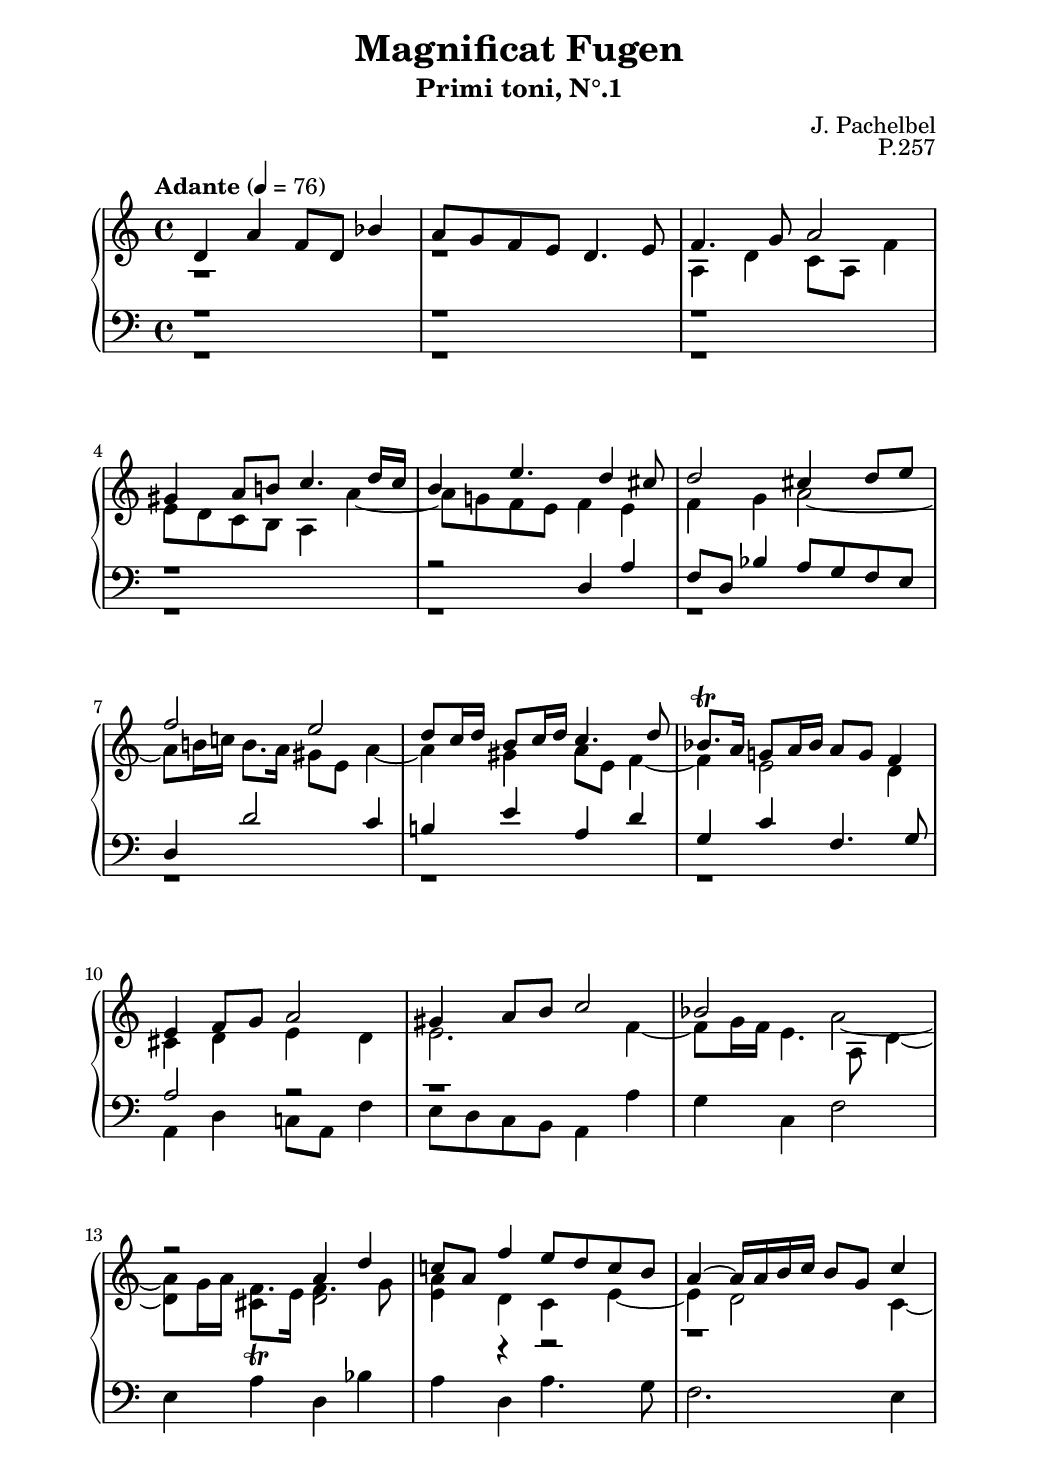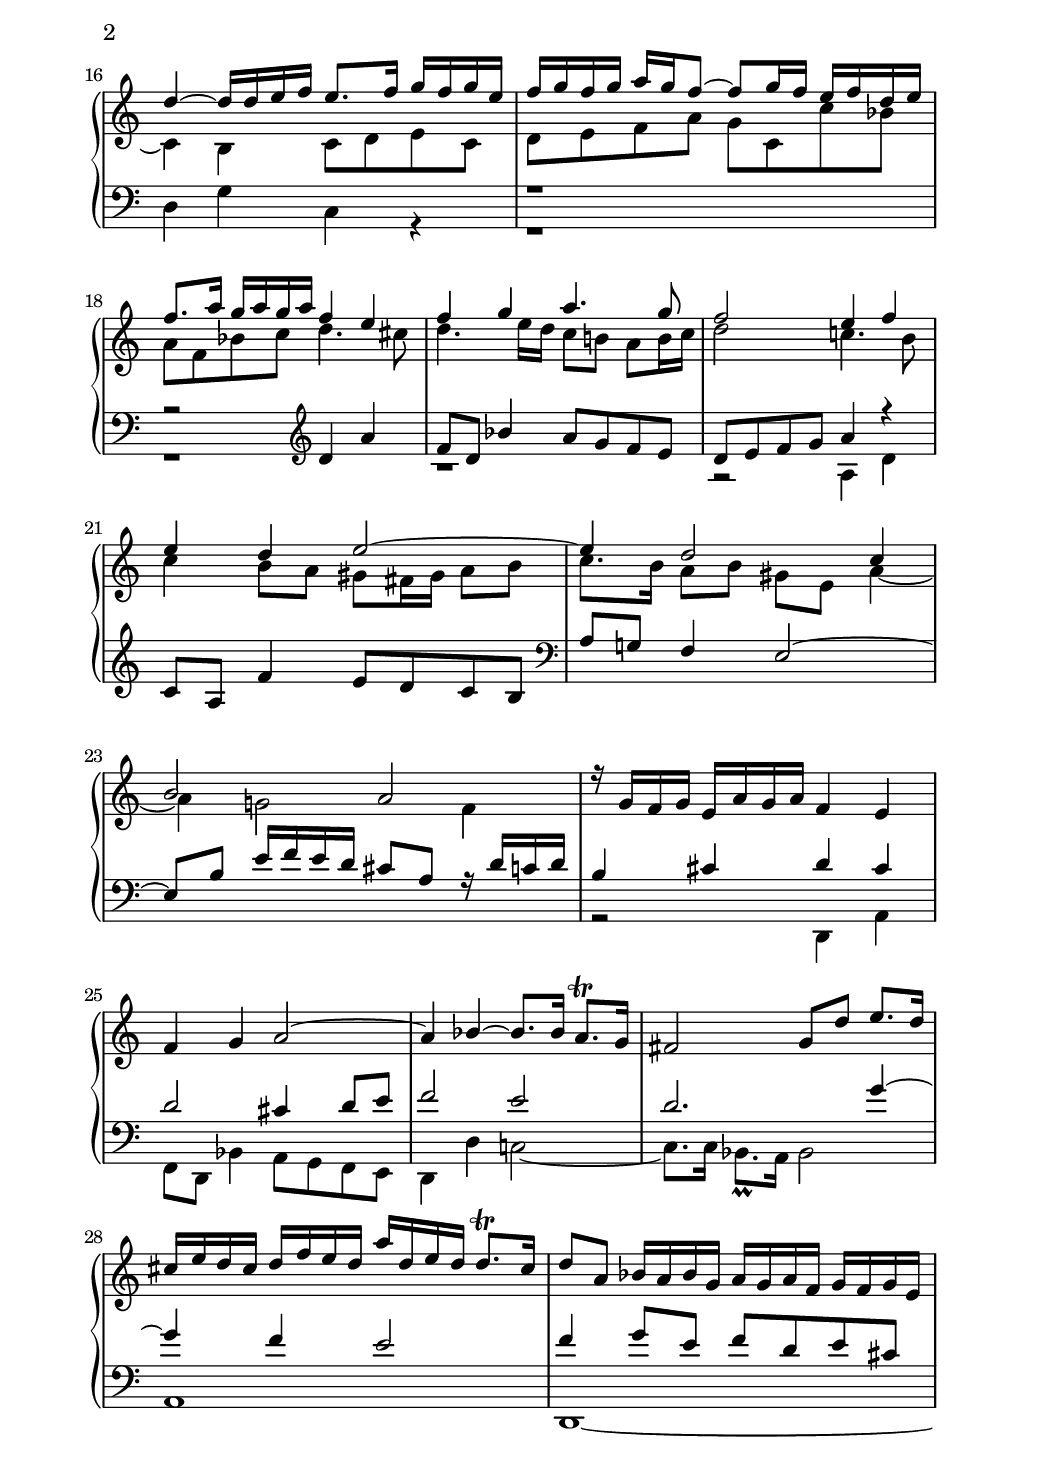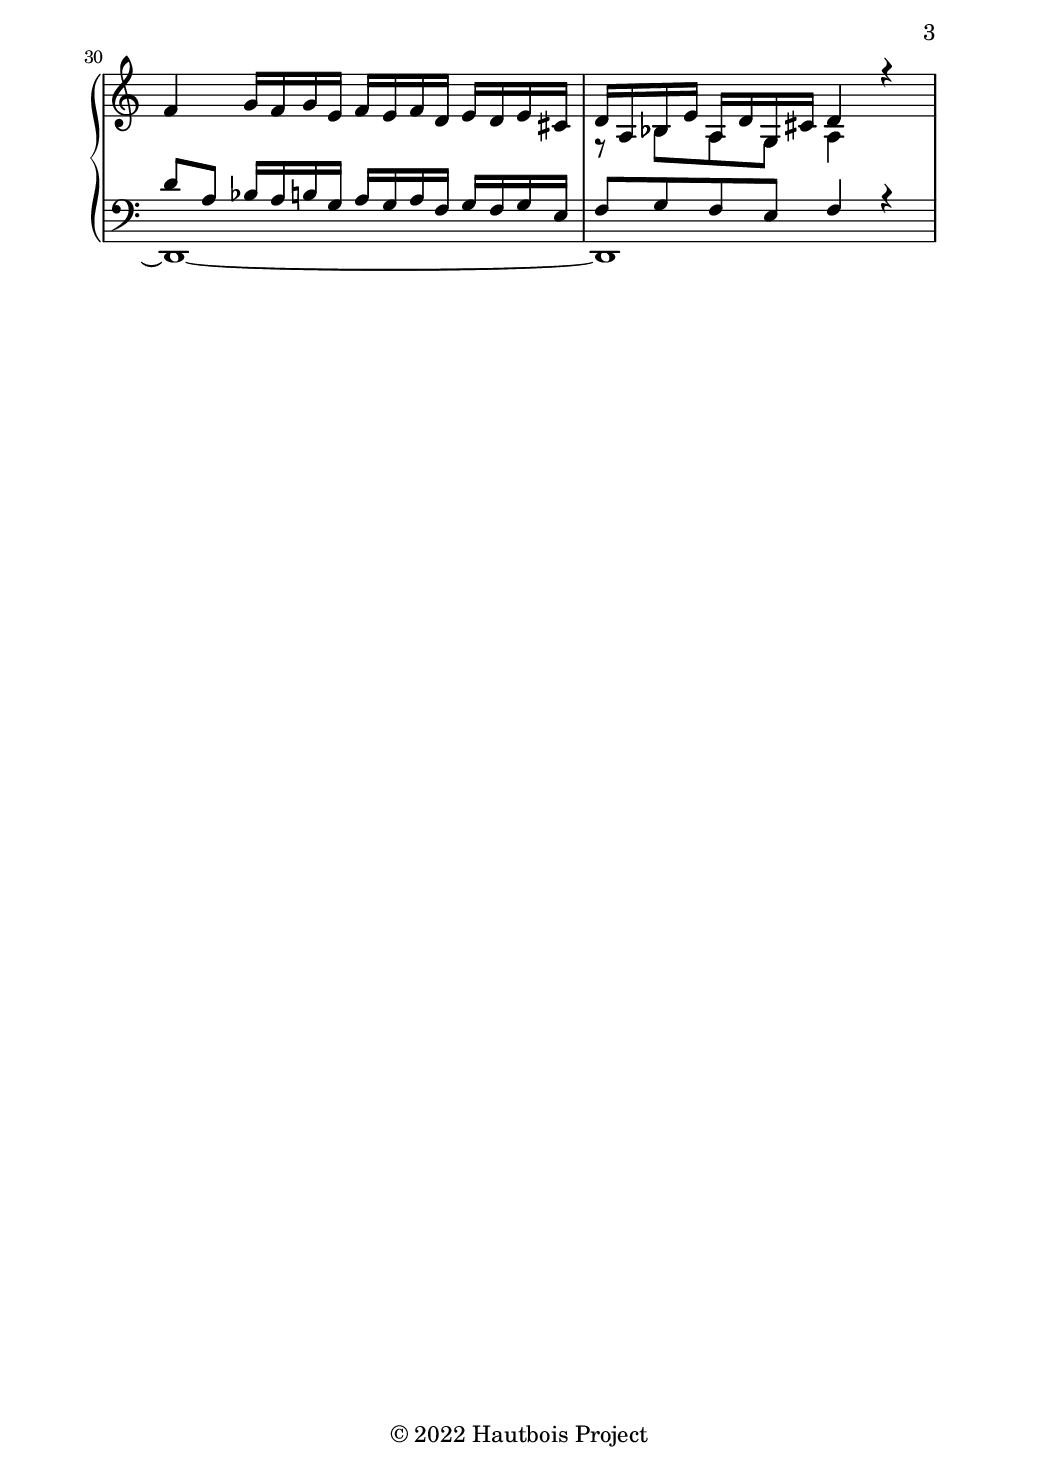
%! Title: Magnificat primi toni
%! Subtitle: No.1 P.257
%! Subsubtitle:
%! Type: raw
%! Status: review
%! Remark:

\version "2.22.1"
%% Generated by lilypond-book
%% Options: [exampleindent=10.16\mm,indent=0\mm,line-width=14.5\cm,noragged-right,papersize=a5,quote]
%\include "lilypond-book-preamble.ly"
\include "italiano.ly"

%****************************************************************
% Start cut-&-pastable-section

%****************************************************************

\paper {
  % Set paper
  #(set-paper-size "b5")
  indent = 0\mm
  line-width = 145\mm
  ragged-right = ##f
  line-width = #(- line-width (* mm 3.000000) (* mm 1))
}

\layout {
  
}

%*****************************************
%  Set Header
%*****************************************
\header {
  title = "Magnificat Fugen"
  subtitle = "Primi toni, N°.1"
  subsubtitle = ""
  composer = "J. Pachelbel"
  opus = "P.257"
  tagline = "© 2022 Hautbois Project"
}

%*****************************************
% Start Voice
% Write the voices here
%*****************************************
MyMeter = \time 4/4
MyKey = \key do \major
MyTempo = \tempo "Adante" 4 = 76
PieceName = ""


% From bar 13 - 15
TempVoiceIh = \relative la'' {
  % bar 13 - 15
  s2 | r2 la,4 re4 |
  do!8 la fa'4 mi8 re do si
  la4~ la16 la si do si8 sol do4 |
}

VoiceI = \relative re' {
  %bar 1 - 4
  re4	la' fa8 re sib'4 |
  la8 sol fa mi re4. mi8 |
  fa4. sol8 la2 |
  sold4 la8 si! do4. re16 do16 |
  
  % bar 5 - 7
  si4 mi4. re4 dod8 |
  re2 dod4 re8 mi |
  fa2 mi2 |
  
  % bar 8 - 10
  re8 do16 re16 si8 do16 re16 do4. re8 |
  sib8.\trill la16 sol!8 la16 sib16 la8 sol8 fa4 |
  mi4 fa8 sol la2 |
  
  % bar 11 - 15
  sold4 la8 si do2 |
  sib2 
  <<
  {
    \voiceOne
    \TempVoiceIh
  }
  \\
  \new Voice 
  {
    \voiceTwo
    la2~ | la8 sol16 la fa8.\trill mi16 fa4. sol8 |
    la4 r4 r2 | r1 |
  }
  >>
  
  % bar 16 - 17
  re4~ re16 re mi fa mi8. fa16 sol fa sol mi |
  fa sol fa sol la sol fa8~ fa sol16 fa mi fa re mi |
  
  % bar 18 - 21
  fa8. la16 sol la sol la fa4 mi |
  fa sol la4. sol8 |
  fa2 mi4 fa |
  mi re mi2~ |
  
  % bar 22 - 24
  mi4 re2 do4 |
  si2 la |
  r16 sol fa sol mi la sol la fa4 mi |
  
  % bar 25 - 27
  fa sol la2~ |
  la4 sib~ sib8. sib16 la8.\trill sol16 |
  fad2 sol8 re' mi8. re16 |
  
  % bar 28 - 31
  dod mi re dod re fa mi re la' re, mi re re8.\trill dod16 |
  re8 la sib16 la sib sol la sol la fa sol fa sol mi |
  fa4 sol16 fa sol mi fa mi fa re mi re mi dod |
  re la sib mi la, re sol, dod re4 r4 |
  
  %\bar "|."
}

VoiceII = \relative la {
  %bar 1 - 4
  r1 | r1 | la4 re do8 la fa'4 |
  mi8 re do si la4 la'~ |
  
  % bar 5 - 7
  la8 sol! fa mi fa4 mi |
  fa sol la2~ |
  la8 si!16 do!16 si8. la16 sold8 mi8 la4~ |
  
  % bar 8 - 10
  la4 sold la8 mi fa4~ |
  fa4 mi2 re4 |
  dod re mi re |
  
  % bar 11 - 14
  mi2. fa4~ |
  % switch to lower stave (at re4)
  fa8 sol16 fa mi4. la,8 re4~ |
  re4 dod re2 |
  mi4 re do mi~ |
  
  % bar 15 - 17
  mi4 re2 do4~ |
  % switch back to upper stave at re8
  do si do8 re mi do |
  re mi fa la sol do, do' sib |
  
  % bar 18 - 21
  la fa sib do re4. dod8 |
  re4. mi16 re do8 si! la si16 do |
  re2 do!4. si8 |
  do4 si8 la sold fad16 sold la8 si |
  
  % bar 22 - 23
  do8. si16 la8 si sold mi la4~ |
  la sol!2 fa4 |
  
  % bar 24 - 30
  s1 | s1 | s1 | s1 | s1 | s1 | s1 |
  
  % bar 31
  r8 sib,8 la sol la4 s4
  
  %\bar "|."
}

VoiceIII = \relative re {
  %bar 1 - 4
  r1 | r1 | r1 | r1 |
  
  % bar 5 - 7
  r2 re4 la' |
  fa8 re sib'!4 la8 sol fa mi |
  re4 re'2 do4 |
  
  % bar 8 - 11
  si! mi la, re |
  sol, do fa,4. sol8 |
  la2 r2 |
  r1 |
  
  % bar 12 - 21
  s1 | s1 | s1 | s1 | s1 | r1 |
  r2 \clef "treble" re4 la' |
  fa8 re sib'4 la8 sol fa mi |
  re mi fa sol la4 r |
  do,8 la fa'4 mi8 re do si |
  
  % bar 22 - 24
  \clef "bass" la8 sol! fa4 mi2~ |
  mi8 si' mi16 fa mi re dod8 la r16 re do! re |
  % switch to upper stave (at dod4)
  si4 dod re dod |
  
  % bar 25 - 28
  re2 dod4 re8 mi |
  fa2 mi |
  re2. sol4~ |
  sol fa mi2 |
  
  % bar 29 - 31
  fa4 sol8 mi fa re mi dod |
  % switch back to lower stave (at la8)
  re la sib16 la si sol la sol la fa sol fa sol mi |
  fa8 sol fa mi fa4 r |
  
  %\bar "|."
}

VoiceIV = \relative la, {
  %bar 1 - 13
  r1 | r1 | r1 | r1 | r1 | r1 | r1 | r1 | r1 |
  la4 re do!8 la8 fa'4 | 
  mi8 re do si la4 la' |
  sol do, fa2 |
  mi4 la re, sib' |
  
  % bar 14 - 18
  la re, la'4. sol8 |
  fa2. mi4 |
  re sol do, r |
  r1 |
  r1 |
  
  % bar 19 - 23
  r1 |
  r2 la'4 re |
  s1 | s1 | s1 |
  
  % bar 24 - 27
  r2 re,,4 la' |
  fa8 re sib'4 la8 sol fa mi |
  re4 re' do!2~ |
  do8. do16 sib8.\prall la16 sib2 |
  
  % bar 28 - 31
  la1 | re,1~ | re~ | re |
  
  %\bar "|."
}
%*****************************************
%  Start Score
%*****************************************

%\markup { \vspace #1 }
\score {
  \header {
  %piece = \PieceName
  }
  \new PianoStaff <<
  \new Staff = "up" { 
    \clef "treble" 
    \MyKey
    \MyMeter
    \MyTempo
    <<
      \VoiceI
      \\
      \VoiceII
    >>
  }
  \new Staff = "down" { 
    \clef "bass"
    \MyKey
    \MyMeter
    <<
      \VoiceIII
      \\
      \VoiceIV
    >>
  }
  >>
}


